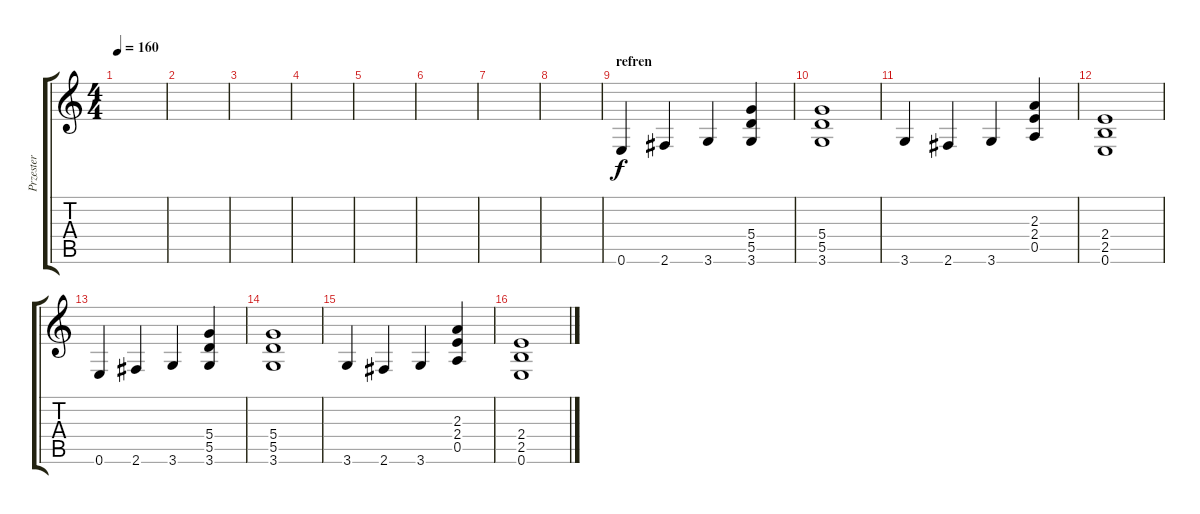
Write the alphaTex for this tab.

\track ("Przester" "Przester") {instrument distortionguitar}
\staff {score tabs}
\tuning (E4 B3 G3 D3 A2 E2) {hide}
\ts (4 4)
\tempo 160
\clef g2
\ks c
|
|
|
|
|
|
|
|
\section ("" "refren")
0.6.4 2.6.4 3.6.4 (5.4 5.5 3.6).4 |
(5.4 5.5 3.6).1 |
3.6.4 2.6.4 3.6.4 (2.3 2.4 0.5).4 |
(2.4 2.5 0.6).1 |
0.6.4 2.6.4 3.6.4 (5.4 5.5 3.6).4 |
(5.4 5.5 3.6).1 |
3.6.4 2.6.4 3.6.4 (2.3 2.4 0.5).4 |
(2.4 2.5 0.6).1
